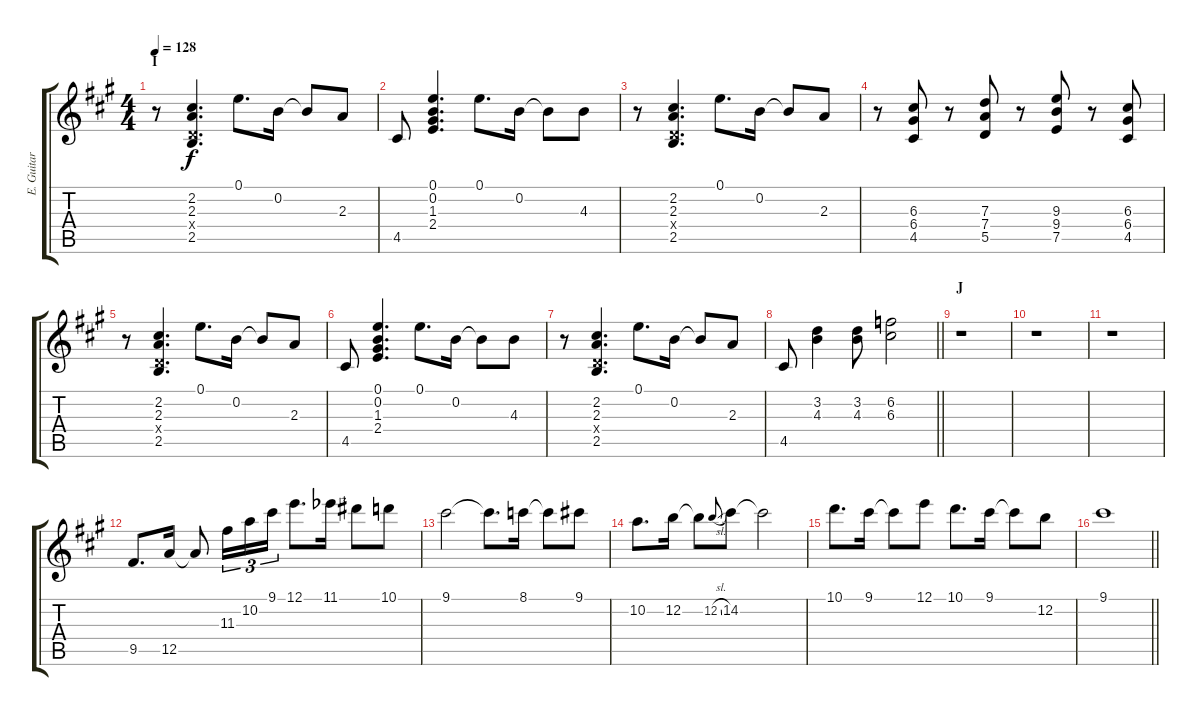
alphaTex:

\track ("E. Guitar I" "E. Guitar ") {instrument overdrivenguitar}
\staff {score tabs}
\tuning (E4 B3 G3 D3 A2 E2) {hide}
\ts (4 4)
\section ("" "I")
\tempo 128
\clef g2
\ks a
r.8{dy f} (2.2 2.3 0.4{x} 2.5).4{d} 0.1.8{d} 0.2.16 0.2{t}.8 2.3.8 |
4.5.8 (0.1 0.2 1.3 2.4).4{d} 0.1.8{d} 0.2.16 0.2{t}.8 4.3.8 |
r.8 (2.2 2.3 0.4{x} 2.5).4{d} 0.1.8{d} 0.2.16 0.2{t}.8 2.3.8 |
r.8 (6.3 6.4 4.5).8 r.8 (7.3 7.4 5.5).8 r.8 (9.3 9.4 7.5).8 r.8 (6.3 6.4 4.5).8 |
r.8 (2.2 2.3 0.4{x} 2.5).4{d} 0.1.8{d} 0.2.16 0.2{t}.8 2.3.8 |
4.5.8 (0.1 0.2 1.3 2.4).4{d} 0.1.8{d} 0.2.16 0.2{t}.8 4.3.8 |
r.8 (2.2 2.3 0.4{x} 2.5).4{d} 0.1.8{d} 0.2.16 0.2{t}.8 2.3.8 |
\barLineRight lightlight
4.5.8 (3.2 4.3).4 (3.2 4.3).8 (6.2 6.3).2 |
\section ("" "J")
r.1 |
r.1 |
r.1 |
9.5.8{d} 12.5.16 12.5{t}.8 11.3.16{tu (3 2)} 10.2.16{tu (3 2)} 9.1.16{tu (3 2)} 12.1.8{d} 11.1{acc b}.16 11.1{t}.8 10.1.8 |
9.1.2 9.1{t}.8{d} 8.1.16 8.1{t}.8 9.1.8 |
10.2.8{d} 12.2.16 12.2{t}.8 12.2{sl}.8{gr onbeat} 14.2.8 14.2{t}.2 |
10.1.8{d} 9.1.16 9.1{t}.8 12.1.8 10.1.8{d} 9.1.16 9.1{t}.8 12.2.8 |
\barLineRight lightlight
9.1.1
